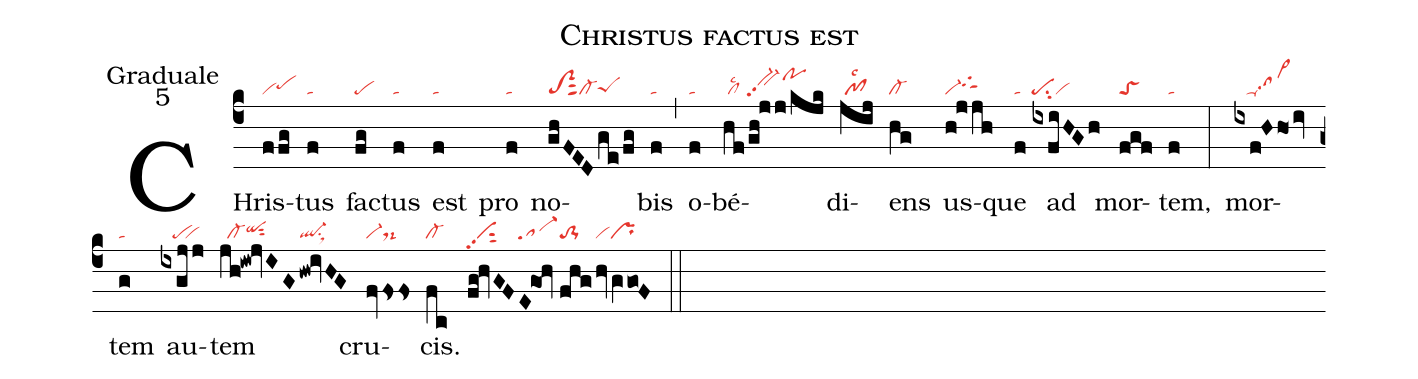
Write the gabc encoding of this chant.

name: Christus factus est;
office-part: Graduale;
mode: 5;
nabc-lines: 1;
%%
(c4)
CHris(ffg|vipehh)tus(f|ta) fac(fg|pe)tus(f|ta) est(f|ta) pro(f|ta) no(ghFEDge/fg|toS2sut2cl-peShg)bis(f|ta) (,)
o(f|ta)bé(hf/gh!jj/kjk|/cllsc2//bv-hipp2pohk)di(jij|/pf1lsc2)ens(hg|cl-)
us(h!jjh|vi-tgShi)que(f|ta) ad(ixfiHGh|pesu2vi) mor(fgf|toS)tem,(f|ta) (:)
mor(ixf!Hhoiv|///ta-sa>hh)tem(g|ta) au(ixgjj|///pe``vi)tem(jh!iw!jvIG|//cl-qihhsut2|hw!ivHG|ql-su1sux1) cru(fvfsfs|vi-ds-)cis.(fc|cl-)
(fg!hvGF|vipp2sut2|E!go!hv//|sa-|fhg/|to-1|hvgVgo!F|vipr) (::)
